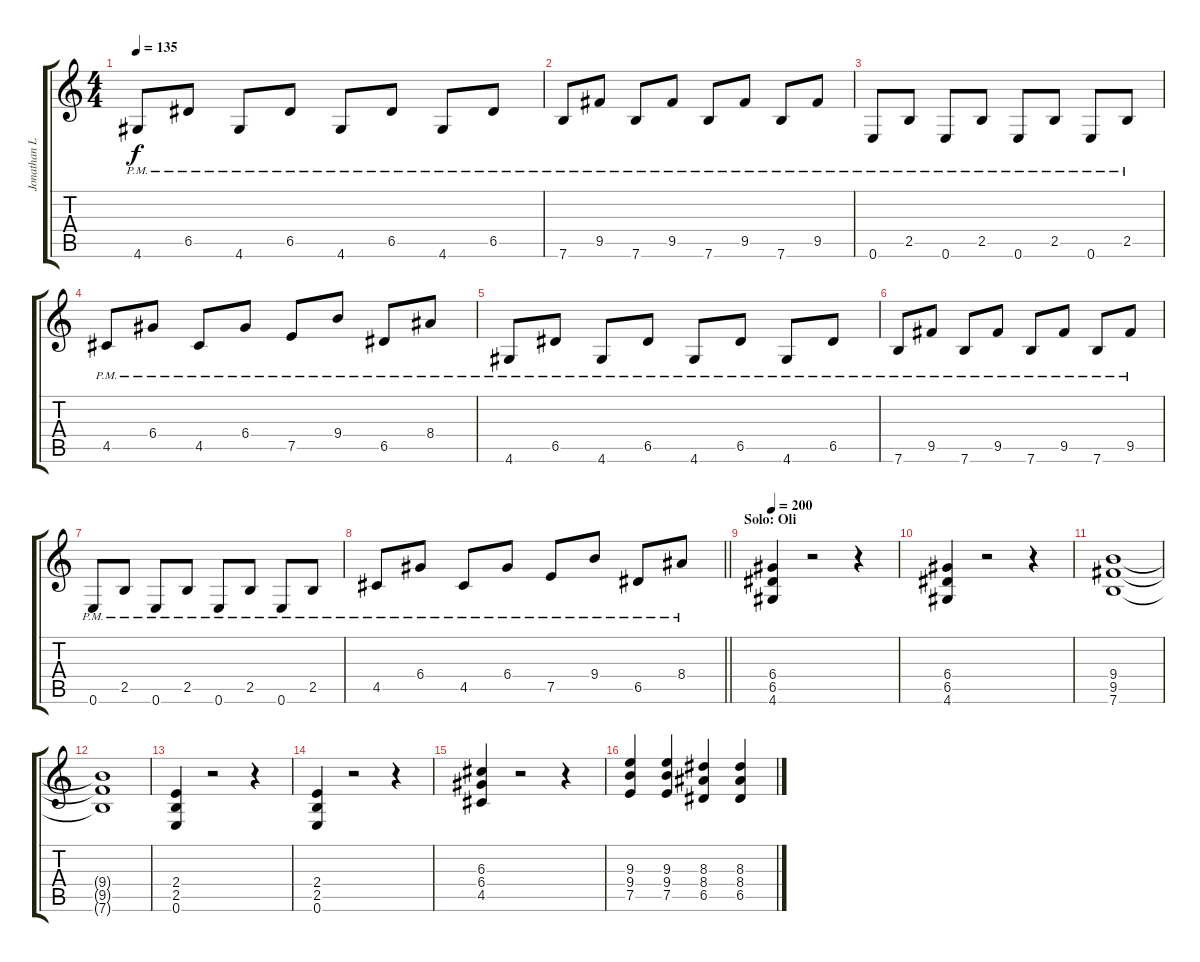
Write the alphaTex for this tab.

\track ("Jonathan Le Landais" "Jonathan L") {instrument distortionguitar}
\staff {score tabs}
\tuning (E4 B3 G3 D3 A2 E2) {hide}
\ts (4 4)
\tempo 135
\clef g2
\ks c
4.6{pm}.8{dy f} 6.5{pm}.8 4.6{pm}.8 6.5{pm}.8 4.6{pm}.8 6.5{pm}.8 4.6{pm}.8 6.5{pm}.8 |
7.6{pm}.8 9.5{pm}.8 7.6{pm}.8 9.5{pm}.8 7.6{pm}.8 9.5{pm}.8 7.6{pm}.8 9.5{pm}.8 |
0.6{pm}.8 2.5{pm}.8 0.6{pm}.8 2.5{pm}.8 0.6{pm}.8 2.5{pm}.8 0.6{pm}.8 2.5{pm}.8 |
4.5{pm}.8 6.4{pm}.8 4.5{pm}.8 6.4{pm}.8 7.5{pm}.8 9.4{pm}.8 6.5{pm}.8 8.4{pm}.8 |
4.6{pm}.8 6.5{pm}.8 4.6{pm}.8 6.5{pm}.8 4.6{pm}.8 6.5{pm}.8 4.6{pm}.8 6.5{pm}.8 |
7.6{pm}.8 9.5{pm}.8 7.6{pm}.8 9.5{pm}.8 7.6{pm}.8 9.5{pm}.8 7.6{pm}.8 9.5{pm}.8 |
0.6{pm}.8 2.5{pm}.8 0.6{pm}.8 2.5{pm}.8 0.6{pm}.8 2.5{pm}.8 0.6{pm}.8 2.5{pm}.8 |
\barLineRight lightlight
4.5{pm}.8 6.4{pm}.8 4.5{pm}.8 6.4{pm}.8 7.5{pm}.8 9.4{pm}.8 6.5{pm}.8 8.4{pm}.8 |
\section ("" "Solo: Oli")
\tempo 200
(6.4 6.5 4.6).4{balance 16} r.2 r.4 |
(6.4 6.5 4.6).4 r.2 r.4 |
(9.4 9.5 7.6).1 |
(9.4{t} 9.5{t} 7.6{t}).1 |
(2.4 2.5 0.6).4 r.2 r.4 |
(2.4 2.5 0.6).4 r.2 r.4 |
(6.3 6.4 4.5).4 r.2 r.4 |
(9.3 9.4 7.5).4 (9.3 9.4 7.5).4 (8.3 8.4 6.5).4 (8.3 8.4 6.5).4
